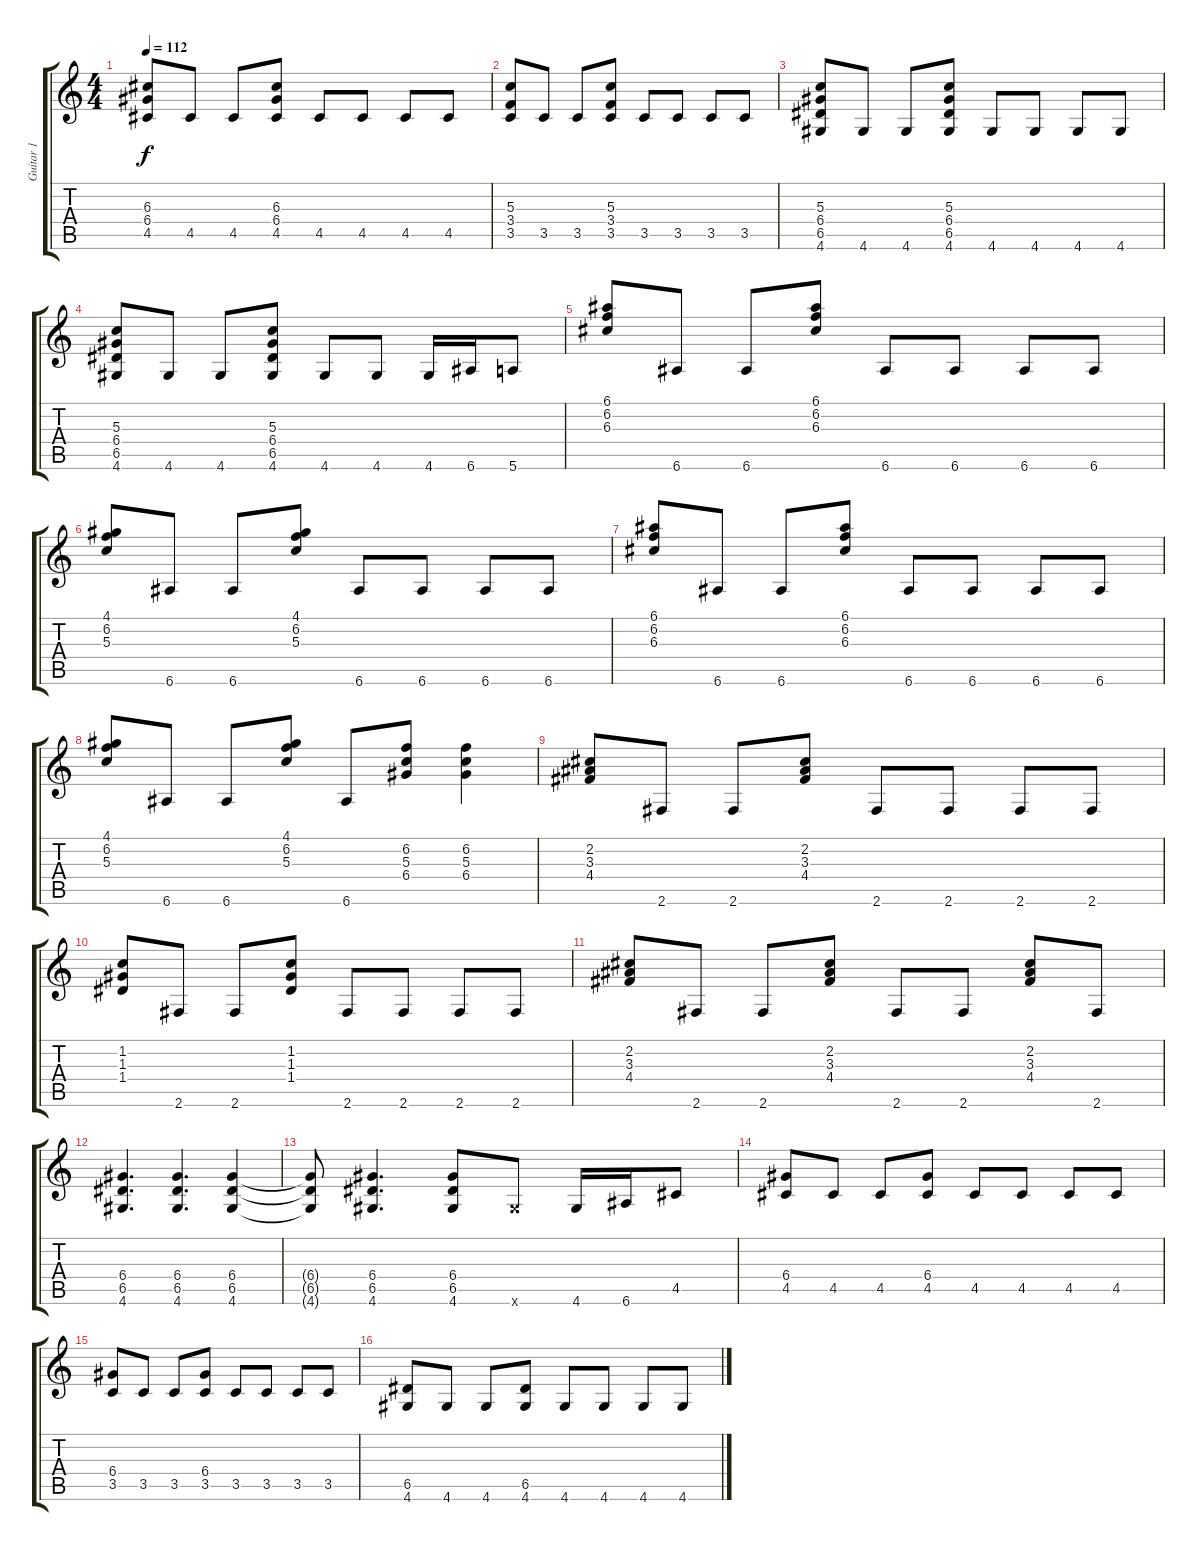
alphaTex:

\track ("Guitar 1" "Guitar 1") {instrument overdrivenguitar}
\staff {score tabs}
\tuning (E4 B3 G3 D3 A2 E2) {hide}
\ts (4 4)
\tempo 112
\clef g2
\ks c
(6.3 6.4 4.5).8{dy f} 4.5.8 4.5.8 (6.3 6.4 4.5).8 4.5.8 4.5.8 4.5.8 4.5.8 |
(5.3 3.4 3.5).8 3.5.8 3.5.8 (5.3 3.4 3.5).8 3.5.8 3.5.8 3.5.8 3.5.8 |
(5.3 6.4 6.5 4.6).8 4.6.8 4.6.8 (5.3 6.4 6.5 4.6).8 4.6.8 4.6.8 4.6.8 4.6.8 |
(5.3 6.4 6.5 4.6).8 4.6.8 4.6.8 (5.3 6.4 6.5 4.6).8 4.6.8 4.6.8 4.6.16 6.6.16 5.6.8 |
(6.1 6.2 6.3).8 6.6.8 6.6.8 (6.1 6.2 6.3).8 6.6.8 6.6.8 6.6.8 6.6.8 |
(4.1 6.2 5.3).8 6.6.8 6.6.8 (4.1 6.2 5.3).8 6.6.8 6.6.8 6.6.8 6.6.8 |
(6.1 6.2 6.3).8 6.6.8 6.6.8 (6.1 6.2 6.3).8 6.6.8 6.6.8 6.6.8 6.6.8 |
(4.1 6.2 5.3).8 6.6.8 6.6.8 (4.1 6.2 5.3).8 6.6.8 (6.2 5.3 6.4).8 (6.2 5.3 6.4).4 |
(2.2 3.3 4.4).8 2.6.8 2.6.8 (2.2 3.3 4.4).8 2.6.8 2.6.8 2.6.8 2.6.8 |
(1.2 1.3 1.4).8 2.6.8 2.6.8 (1.2 1.3 1.4).8 2.6.8 2.6.8 2.6.8 2.6.8 |
(2.2 3.3 4.4).8 2.6.8 2.6.8 (2.2 3.3 4.4).8 2.6.8 2.6.8 (2.2 3.3 4.4).8 2.6.8 |
(6.4 6.5 4.6).4{d} (6.4 6.5 4.6).4{d} (6.4 6.5 4.6).4 |
(6.4{t} 6.5{t} 4.6{t}).8 (6.4 6.5 4.6).4{d} (6.4 6.5 4.6).8 4.6{x}.8 4.6.16 6.6.16 4.5.8 |
(6.4 4.5).8 4.5.8 4.5.8 (6.4 4.5).8 4.5.8 4.5.8 4.5.8 4.5.8 |
(6.4 3.5).8 3.5.8 3.5.8 (6.4 3.5).8 3.5.8 3.5.8 3.5.8 3.5.8 |
(6.5 4.6).8 4.6.8 4.6.8 (6.5 4.6).8 4.6.8 4.6.8 4.6.8 4.6.8
